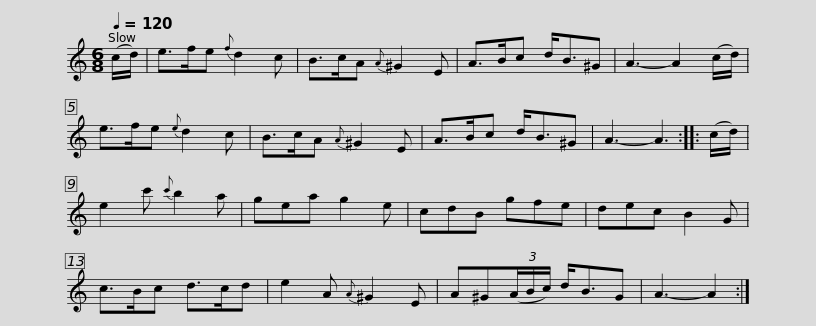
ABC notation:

X:1
L:1/8
Q:1/4=120
M:6/8
I:linebreak $
K:C
V:1 treble
V:1
 (c/d/) | e>fe{f} d2 c | B>cA{A} ^G2 E | A>Bc d<B^G | A3- A2 (c/d/) | %5
 e>fe{e} d2 c | B>cA{A} ^G2 E |$ A>Bc d<B^G | A3- A3 :: (c/d/) | %10
 e2 c'{c'} b2 a | gea g2 e | cdB gfe | dec B2 G | c>Bc d>cd |$ %15
 e2 A{A} ^G2 E | A^G(3(A/B/c/) d<BG | A3- A2 :| %18
